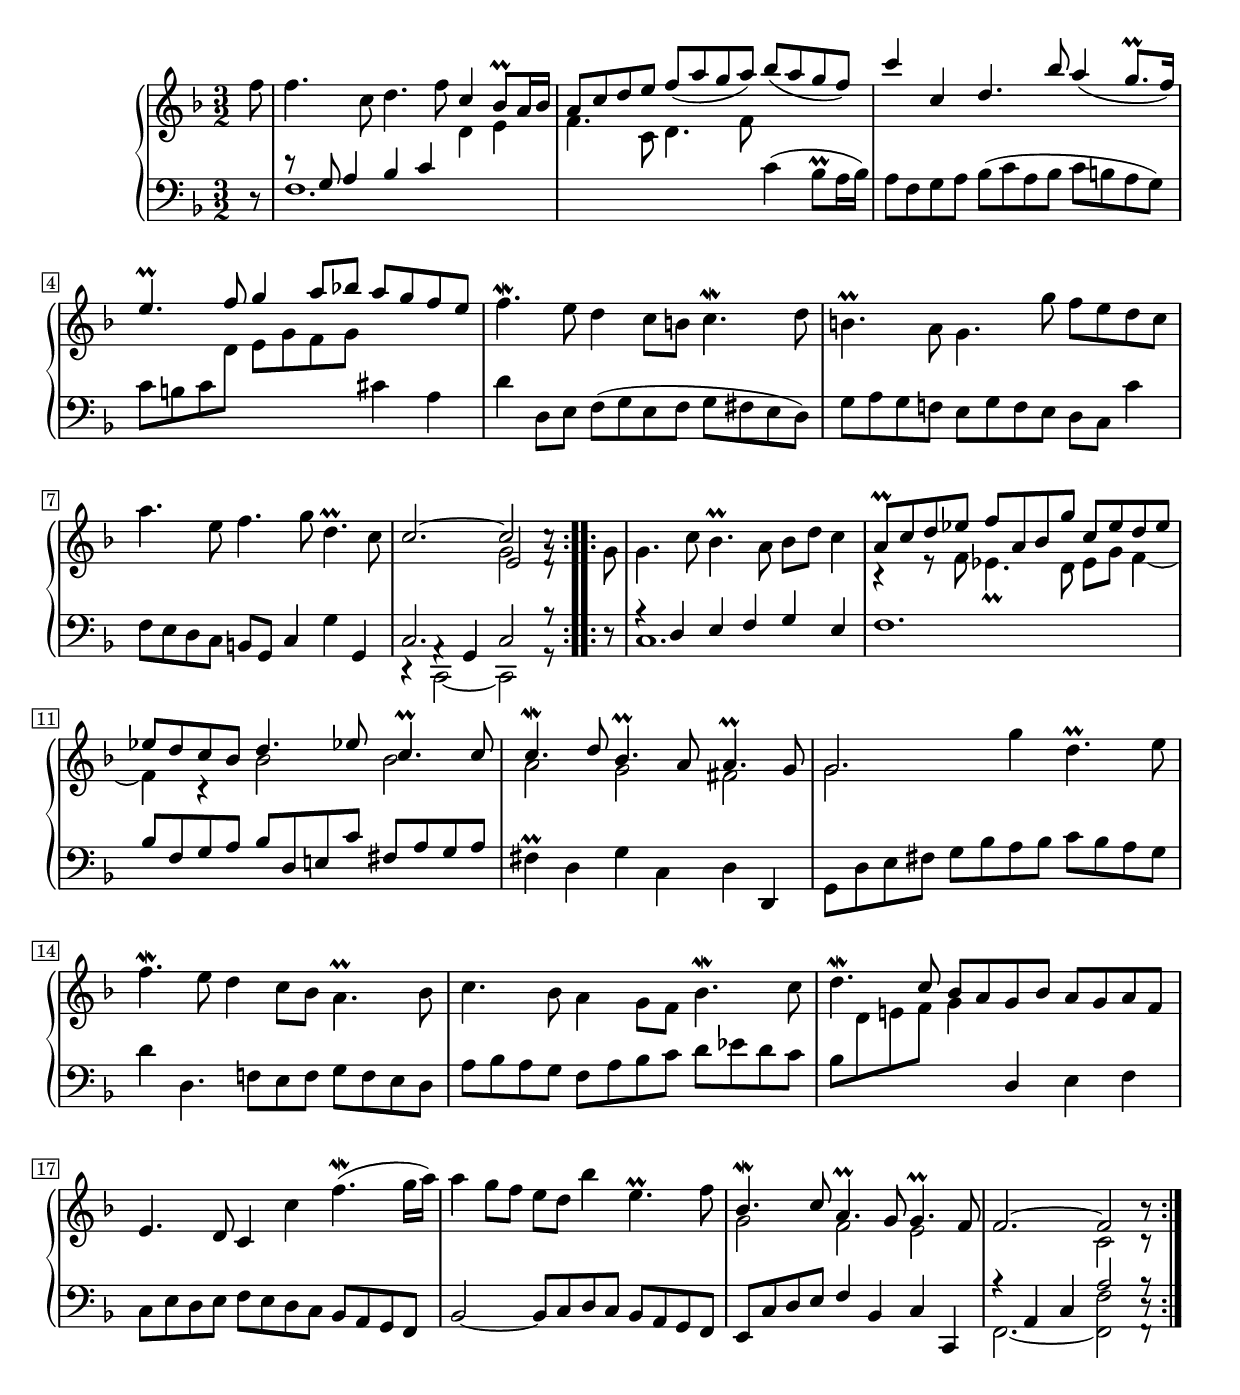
Global = {
  \key f \major
  \time 3/2
  \include "../global.ly"
}

Upper = \relative c'' {
  \clef treble
  \Global
  \partial 8
  \repeat volta 4 {
    f8
  | f4. c8  d4. f8  \once \stemUp c4 bes8\prall a16 bes
  | { \stemUp a8 c d e }  f( a g a)  bes( a g f)
  | c'4 c,4  d4. bes'8  a4( g8.\prall f16)
  | e4.\prall f8  g4 a8 bes  a g f e
  %5
  | { \stemDown f4.\mordent e8  d4 c8 b!  c4.\mordent d8 }
  | b!4.\prall a8  g4. g'8  f e d c
  | a'4. e8  f4. g8  d4.\prall c8
  | << c2.~ \\ { } >>  << { c2 c8\rest } \\ { g2 g8\rest } \\ { e2 d8\rest } >>
  }
  \repeat volta 4 {
    g8
  | g4. c8  bes4.\prall a8  bes8 d c4
  %10
  | << { a8\prall c d ees  f a, bes g'  c, ees d ees } \\ { r4 r8 f,  ees4.\prall d8  ees8 g f4~ } >>
  | << { ees'8 d c bes  d4. ees8  c4.\prall c8 } \\ { f,4 r4  bes2  bes2 } >>
  | << { c4.\mordent d8  bes4.\prall a8  a4.\prall g8 } \\ { a2  g2 fis2 } >>
  | << g2. \\ g2. >> g'4 d4.\prall e8
  | f4.\mordent e8  d4 c8 bes  a4.\prall bes8
  %15
  | c4. bes8  a4 g8 f  bes4.\mordent c8
  | d4.\mordent { \stemUp c8  bes8 a g bes  a g a f }
  | e4. d8  c4 { \stemDown c'  f4.\mordent( g16 a) }
  | { \stemDown a4 g8 f  e8 d bes'4  e,4.\prall f8 }
  | << { bes,4.\mordent c8  a4.\prall g8  g4.\prall f8 } \\ { g2 f e }>>
  %20
  | << f2.~ \\ { } >> << { f2 b8\rest } \\ { c,2 c8\rest } >>
  }
}

Lower = \relative c {
  \clef bass
  \Global
  \partial 8
  \repeat volta 4 {
    r8
  | <<
    {
      r8 g'8 a4
      bes4 c
      \change Staff = "upper" {
        \stemDown d e
      }
    }
      \\ f,1.
    >>
  | \change Staff = "upper" {
      \stemDown f'4. c8 d4. f8
    }
    \change Staff = "lower" {
      \stemDown c4( bes8\prall a16 bes)
    }
  | a8 f g a  bes( c a bes  c b! a g)
  | c8 b! c
    \change Staff = "upper" {
      d  e g f g
    }
    \change Staff = "lower" {
      cis,4 a
    }
  %5
  | d4 d,8 e  f8( g e f  g fis e d)
  | g8 a g f!  e g f e  d8 c  c'4
  | f,8 e d c  { \stemUp b!8 g c4 }  \once \stemDown g'4 g,4
  | << { c2. c2 r8 } \\ { r4 << { a4\rest g } \\ c,2~ >>  c2  r8 } >>
  }
  \repeat volta 2 {
    r8
  | << { a''4\rest d,  e f  g e } \\ c1. >>
  %10
  | f1.
  | bes8 f g a  bes d, e! c' fis, a g a
  | { \stemDown fis4\prall d  g c,  d } \once \stemUp d,
  | g8 d' e fis  g bes a bes  c bes a g
  | d'4 d,4.  f8 e f  g f e d
  %15
  | a'8 bes a g  f a bes c  d ees d c
  | bes8
    \change Staff = "upper" {
      d e! f  g4
    }
    \change Staff = "lower" {
      \once \stemUp d,  e f
    }
  | c8 e d e  f e d c  { \stemUp bes a g f }
  | bes2~  bes8 c d c  bes a g f
  | e8 c' d e  f4 { \stemUp bes,  c } c,
  %20
  | << { r4 a' c << a'2 \\ f2 >> }
       \\ { f,2.~ f2 } >>
    << a'8\rest \\ d,8\rest \\ f,8\rest >>
  }
}

\score {
  \new PianoStaff
  <<
    \accidentalStyle Score.piano
    \context Staff = "upper" <<
      \set Staff.midiInstrument = #"acoustic grand"
      \Global
      \clef treble
      \Upper
    >>
    \context Staff = "lower" <<
      \set Staff.midiInstrument = #"acoustic grand"
      \Global
      \clef bass
      \Lower
    >>
  >>
  \header {
    title = "Courante"
  }
  \layout {
    \context {
      \PianoStaff
      \override Parentheses.font-size = #-2
      \override TextScript.font-shape = #'italic
      \override TextScript.font-size = #-1
    }
  }
  \midi {
    \tempo 2 = 90
  }
}
